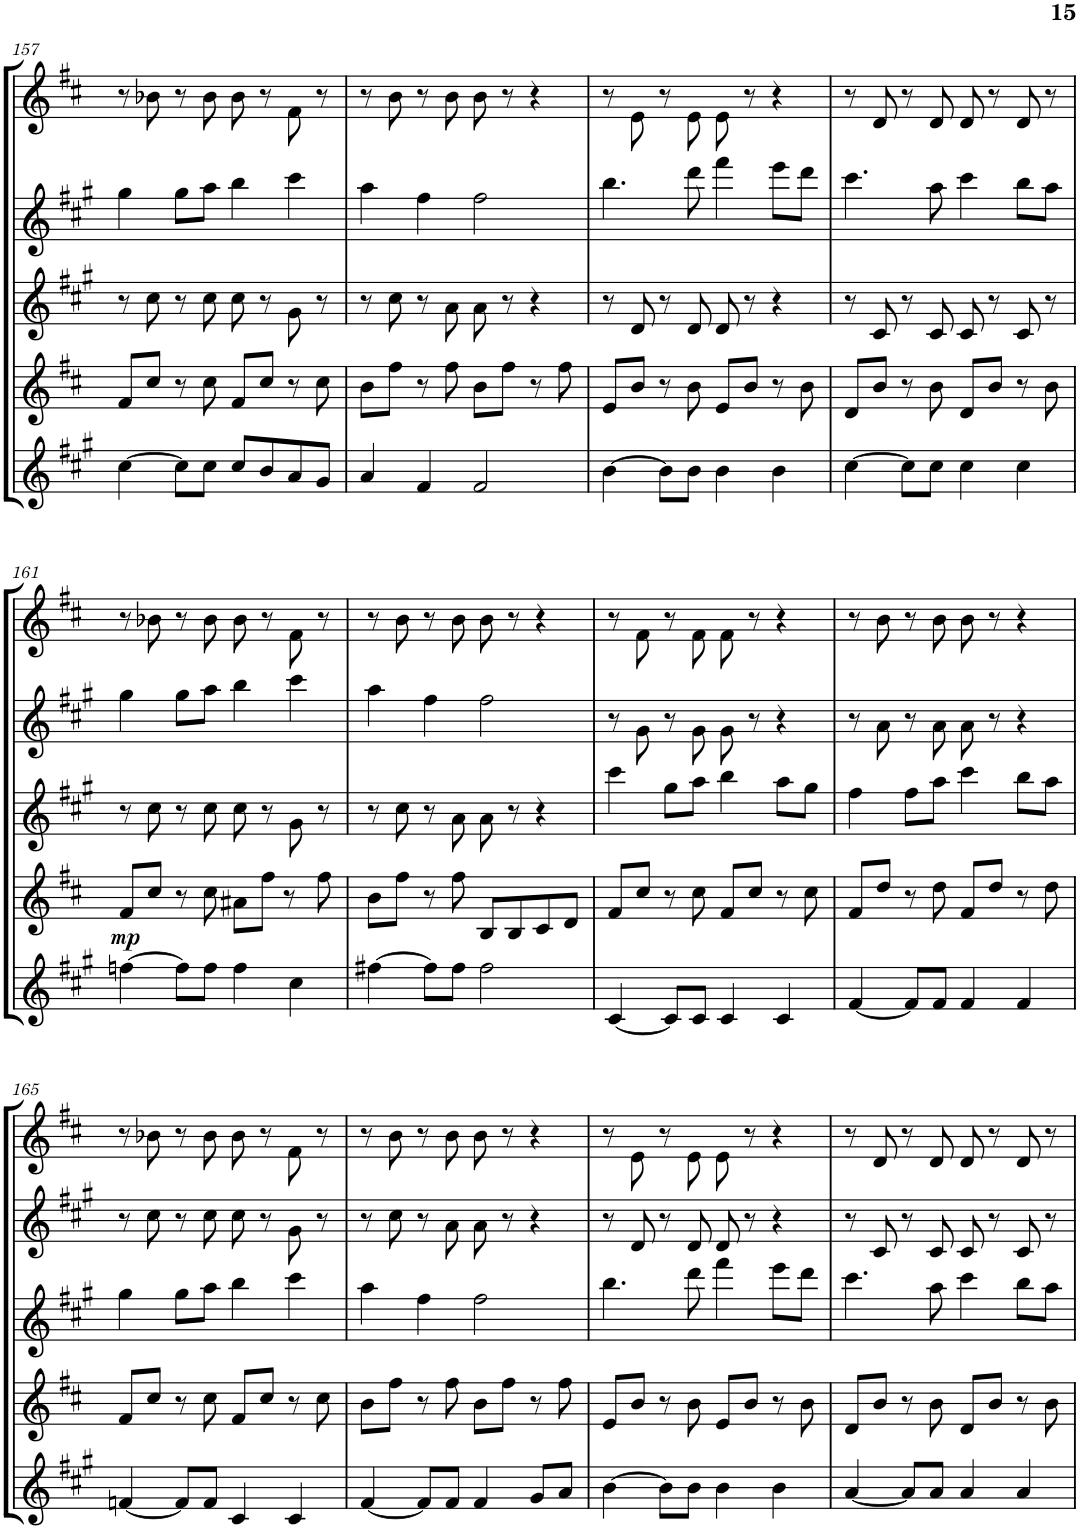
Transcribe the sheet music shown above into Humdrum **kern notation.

**kern	**kern	**dynam	**kern	**kern	**kern
*part5	*part4	*part4	*part3	*part2	*part1
*staff5	*staff4	*staff4	*staff3	*staff2	*staff1
*I"Baritone Saxophone	*I"Tenor Saxophone	*	*I"Alto Saxophone	*I"Alto Saxophone	*I"Soprano Saxophone
*I'Bar Sax	*I'T Sax	*	*I'A Sax	*I'A Sax	*I'S Sax
!!LO:PB:g=z
*clefG2	*clefG2	*	*clefG2	*clefG2	*clefG2
*Trd12c21	*Trd8c14	*	*Trd5c9	*Trd5c9	*Trd1c2
*k[f#c#g#]	*k[f#c#]	*	*k[f#c#g#]	*k[f#c#g#]	*k[f#c#]
*M4/4	*M4/4	*	*M4/4	*M4/4	*M4/4
=157	=157	=157	=157	=157	=157
[4cc#\	8f#/L	.	8r	4gg#\	8r
.	8cc#/J	.	8cc#\	.	8b-X\
8cc#\L]	8r	.	8r	8gg#\L	8r
8cc#\J	8cc#\	.	8cc#\	8aa\J	8b-\
8cc#/L	8f#/L	.	8cc#\	4bb\	8b-\
8b/	8cc#/J	.	8r	.	8r
8a/	8r	.	8g#\	4ccc#\	8f#\
8g#/J	8cc#\	.	8r	.	8r
=158	=158	=158	=158	=158	=158
4a/	8b\L	.	8r	4aa\	8r
.	8ff#\J	.	8cc#\	.	8b\
4f#/	8r	.	8r	4ff#\	8r
.	8ff#\	.	8a\	.	8b\
2f#/	8b\L	.	8a\	2ff#\	8b\
.	8ff#\J	.	8r	.	8r
.	8r	.	4r	.	4r
.	8ff#\	.	.	.	.
=159	=159	=159	=159	=159	=159
[4b\	8e/L	.	8r	4.bb\	8r
.	8b/J	.	8d/	.	8e\
8b\L]	8r	.	8r	.	8r
8b\J	8b\	.	8d/	8ddd\	8e\
4b\	8e/L	.	8d/	4fff#\	8e\
.	8b/J	.	8r	.	8r
4b\	8r	.	4r	8eee\L	4r
.	8b\	.	.	8ddd\J	.
=160	=160	=160	=160	=160	=160
[4cc#\	8d/L	.	8r	4.ccc#\	8r
.	8b/J	.	8c#/	.	8d/
8cc#\L]	8r	.	8r	.	8r
8cc#\J	8b\	.	8c#/	8aa\	8d/
4cc#\	8d/L	.	8c#/	4ccc#\	8d/
.	8b/J	.	8r	.	8r
4cc#\	8r	.	8c#/	8bb\L	8d/
.	8b\	.	8r	8aa\J	8r
!!LO:LB:g=z
=161	=161	=161	=161	=161	=161
!	!	!LO:DY:b	!	!	!
[4ffn\	8f#/L	mp	8r	4gg#\	8r
.	8cc#/J	.	8cc#\	.	8b-X\
8ff\L]	8r	.	8r	8gg#\L	8r
8ff\J	8cc#\	.	8cc#\	8aa\J	8b-\
4ff\	8a#X\L	.	8cc#\	4bb\	8b-\
.	8ff#\J	.	8r	.	8r
4cc#\	8r	.	8g#\	4ccc#\	8f#\
.	8ff#\	.	8r	.	8r
=162	=162	=162	=162	=162	=162
[4ff#X\	8b\L	.	8r	4aa\	8r
.	8ff#\J	.	8cc#\	.	8b\
8ff#\L]	8r	.	8r	4ff#\	8r
8ff#\J	8ff#\	.	8a\	.	8b\
2ff#\	8B/L	.	8a\	2ff#\	8b\
.	8B/	.	8r	.	8r
.	8c#/	.	4r	.	4r
.	8d/J	.	.	.	.
=163	=163	=163	=163	=163	=163
[4c#/	8f#/L	.	4ccc#\	8r	8r
.	8cc#/J	.	.	8g#\	8f#\
8c#/L]	8r	.	8gg#\L	8r	8r
8c#/J	8cc#\	.	8aa\J	8g#\	8f#\
4c#/	8f#/L	.	4bb\	8g#\	8f#\
.	8cc#/J	.	.	8r	8r
4c#/	8r	.	8aa\L	4r	4r
.	8cc#\	.	8gg#\J	.	.
=164	=164	=164	=164	=164	=164
[4f#/	8f#/L	.	4ff#\	8r	8r
.	8dd/J	.	.	8a\	8b\
8f#/L]	8r	.	8ff#\L	8r	8r
8f#/J	8dd\	.	8aa\J	8a\	8b\
4f#/	8f#/L	.	4ccc#\	8a\	8b\
.	8dd/J	.	.	8r	8r
4f#/	8r	.	8bb\L	4r	4r
.	8dd\	.	8aa\J	.	.
!!LO:LB:g=z
=165	=165	=165	=165	=165	=165
[4fn/	8f#/L	.	4gg#\	8r	8r
.	8cc#/J	.	.	8cc#\	8b-X\
8f/L]	8r	.	8gg#\L	8r	8r
8f/J	8cc#\	.	8aa\J	8cc#\	8b-\
4c#/	8f#/L	.	4bb\	8cc#\	8b-\
.	8cc#/J	.	.	8r	8r
4c#/	8r	.	4ccc#\	8g#\	8f#\
.	8cc#\	.	.	8r	8r
=166	=166	=166	=166	=166	=166
[4f#/	8b\L	.	4aa\	8r	8r
.	8ff#\J	.	.	8cc#\	8b\
8f#/L]	8r	.	4ff#\	8r	8r
8f#/J	8ff#\	.	.	8a\	8b\
4f#/	8b\L	.	2ff#\	8a\	8b\
.	8ff#\J	.	.	8r	8r
8g#/L	8r	.	.	4r	4r
8a/J	8ff#\	.	.	.	.
=167	=167	=167	=167	=167	=167
[4b\	8e/L	.	4.bb\	8r	8r
.	8b/J	.	.	8d/	8e\
8b\L]	8r	.	.	8r	8r
8b\J	8b\	.	8ddd\	8d/	8e\
4b\	8e/L	.	4fff#\	8d/	8e\
.	8b/J	.	.	8r	8r
4b\	8r	.	8eee\L	4r	4r
.	8b\	.	8ddd\J	.	.
=168	=168	=168	=168	=168	=168
[4a/	8d/L	.	4.ccc#\	8r	8r
.	8b/J	.	.	8c#/	8d/
8a/L]	8r	.	.	8r	8r
8a/J	8b\	.	8aa\	8c#/	8d/
4a/	8d/L	.	4ccc#\	8c#/	8d/
.	8b/J	.	.	8r	8r
4a/	8r	.	8bb\L	8c#/	8d/
.	8b\	.	8aa\J	8r	8r
=	=	=	=	=	=
*-	*-	*-	*-	*-	*-
